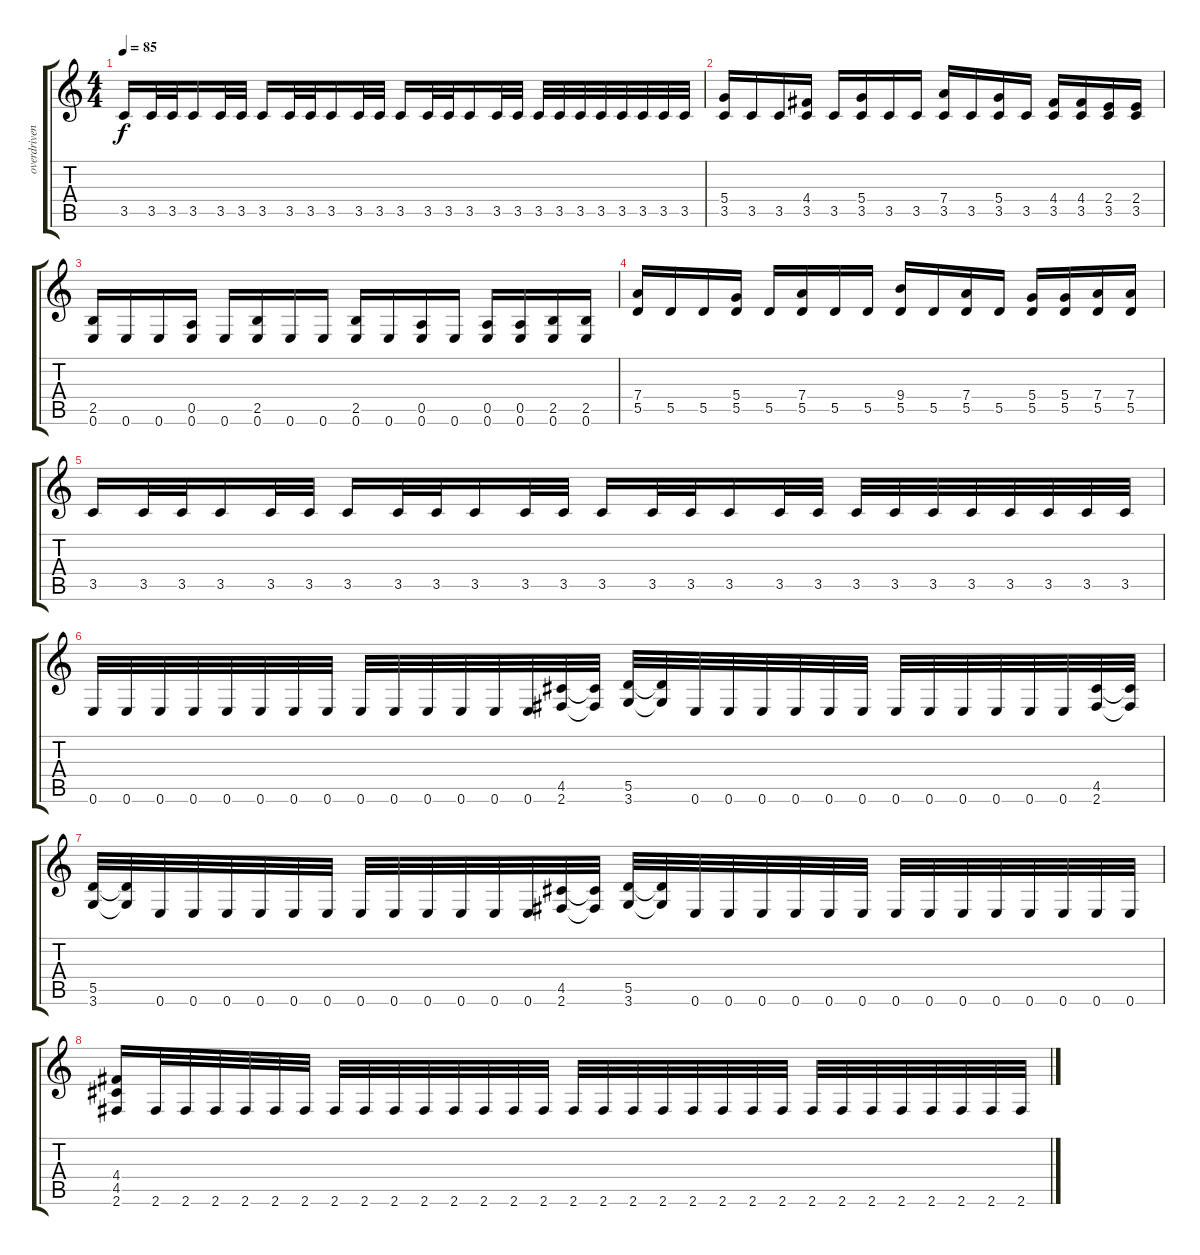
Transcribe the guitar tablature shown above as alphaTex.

\track ("overdriven" "overdriven") {instrument overdrivenguitar}
\staff {score tabs}
\tuning (E4 B3 G3 D3 A2 E2) {hide}
\ts (4 4)
\tempo 85
\clef g2
\ks c
3.5.16{dy f} 3.5.32 3.5.32 3.5.16 3.5.32 3.5.32 3.5.16 3.5.32 3.5.32 3.5.16 3.5.32 3.5.32 3.5.16 3.5.32 3.5.32 3.5.16 3.5.32 3.5.32 3.5.32 3.5.32 3.5.32 3.5.32 3.5.32 3.5.32 3.5.32 3.5.32 |
(5.4 3.5).16 3.5.16 3.5.16 (4.4 3.5).16 3.5.16 (5.4 3.5).16 3.5.16 3.5.16 (7.4 3.5).16 3.5.16 (5.4 3.5).16 3.5.16 (4.4 3.5).16 (4.4 3.5).16 (2.4 3.5).16 (2.4 3.5).16 |
(2.5 0.6).16 0.6.16 0.6.16 (0.5 0.6).16 0.6.16 (2.5 0.6).16 0.6.16 0.6.16 (2.5 0.6).16 0.6.16 (0.5 0.6).16 0.6.16 (0.5 0.6).16 (0.5 0.6).16 (2.5 0.6).16 (2.5 0.6).16 |
(7.4 5.5).16 5.5.16 5.5.16 (5.4 5.5).16 5.5.16 (7.4 5.5).16 5.5.16 5.5.16 (9.4 5.5).16 5.5.16 (7.4 5.5).16 5.5.16 (5.4 5.5).16 (5.4 5.5).16 (7.4 5.5).16 (7.4 5.5).16 |
3.5.16 3.5.32 3.5.32 3.5.16 3.5.32 3.5.32 3.5.16 3.5.32 3.5.32 3.5.16 3.5.32 3.5.32 3.5.16 3.5.32 3.5.32 3.5.16 3.5.32 3.5.32 3.5.32 3.5.32 3.5.32 3.5.32 3.5.32 3.5.32 3.5.32 3.5.32 |
0.6.32 0.6.32 0.6.32 0.6.32 0.6.32 0.6.32 0.6.32 0.6.32 0.6.32 0.6.32 0.6.32 0.6.32 0.6.32 0.6.32 (4.5 2.6).32 (4.5{t} 2.6{t}).32 (5.5 3.6).32 (5.5{t} 3.6{t}).32 0.6.32 0.6.32 0.6.32 0.6.32 0.6.32 0.6.32 0.6.32 0.6.32 0.6.32 0.6.32 0.6.32 0.6.32 (4.5 2.6).32 (4.5{t} 2.6{t}).32 |
(5.5 3.6).32 (5.5{t} 3.6{t}).32 0.6.32 0.6.32 0.6.32 0.6.32 0.6.32 0.6.32 0.6.32 0.6.32 0.6.32 0.6.32 0.6.32 0.6.32 (4.5 2.6).32 (4.5{t} 2.6{t}).32 (5.5 3.6).32 (5.5{t} 3.6{t}).32 0.6.32 0.6.32 0.6.32 0.6.32 0.6.32 0.6.32 0.6.32 0.6.32 0.6.32 0.6.32 0.6.32 0.6.32 0.6.32 0.6.32 |
(4.4 4.5 2.6).16 2.6.32 2.6.32 2.6.32 2.6.32 2.6.32 2.6.32 2.6.32 2.6.32 2.6.32 2.6.32 2.6.32 2.6.32 2.6.32 2.6.32 2.6.32 2.6.32 2.6.32 2.6.32 2.6.32 2.6.32 2.6.32 2.6.32 2.6.32 2.6.32 2.6.32 2.6.32 2.6.32 2.6.32 2.6.32 2.6.32
